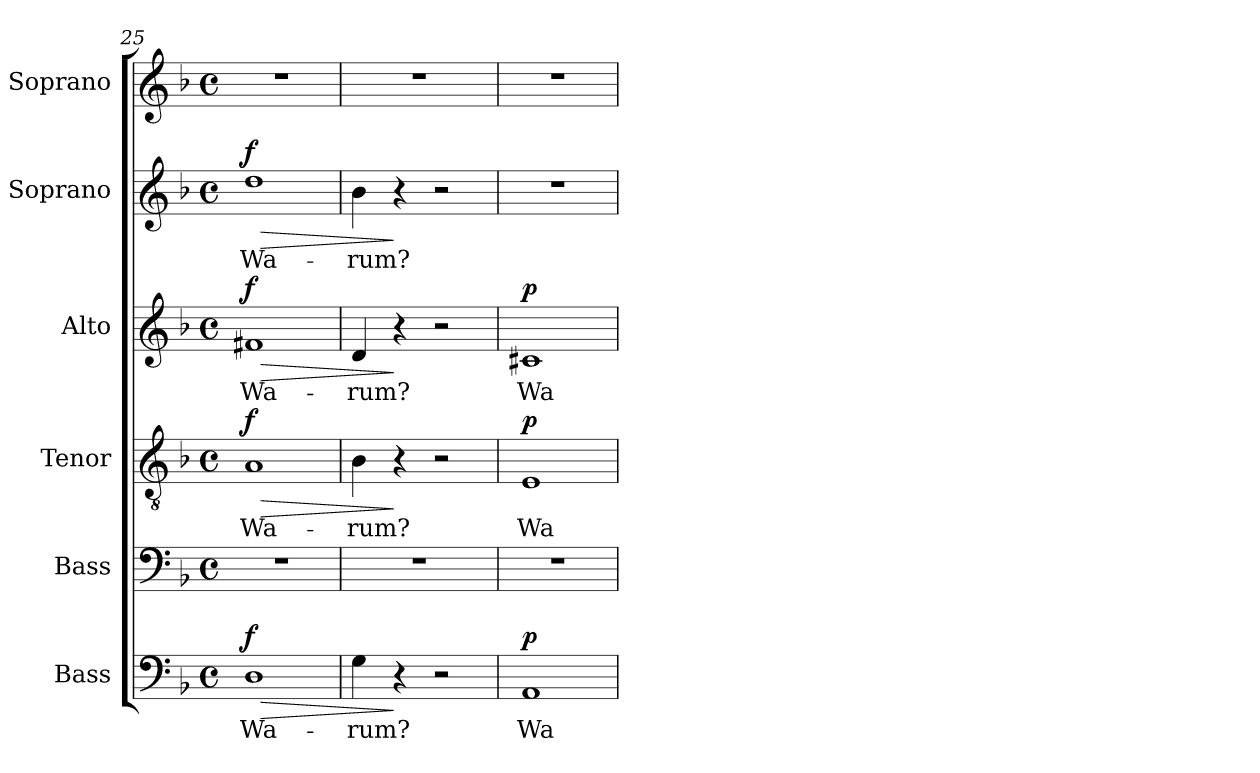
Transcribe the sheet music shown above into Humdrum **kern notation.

**kern	**text	**dynam	**kern	**kern	**text	**dynam	**kern	**text	**dynam	**kern	**text	**dynam	**kern
*part6	*part6	*part6	*part5	*part4	*part4	*part4	*part3	*part3	*part3	*part2	*part2	*part2	*part1
*staff6	*staff6	*staff6	*staff5	*staff4	*staff4	*staff4	*staff3	*staff3	*staff3	*staff2	*staff2	*staff2	*staff1
*I"Bass	*	*	*I"Bass	*I"Tenor	*	*	*I"Alto	*	*	*I"Soprano	*	*	*I"Soprano
*I'B.	*	*	*I'B.	*I'T.	*	*	*I'A.	*	*	*I'S.	*	*	*I'S.
*clefF4	*	*	*clefF4	*clefGv2	*	*	*clefG2	*	*	*clefG2	*	*	*clefG2
*	*	*	*	*ITrd7c12	*	*	*	*	*	*	*	*	*
*k[b-]	*	*	*k[b-]	*k[b-]	*	*	*k[b-]	*	*	*k[b-]	*	*	*k[b-]
*F:	*	*	*F:	*F:	*	*	*F:	*	*	*F:	*	*	*F:
*M4/4	*	*	*M4/4	*M4/4	*	*	*M4/4	*	*	*M4/4	*	*	*M4/4
*met(c)	*	*	*met(c)	*met(c)	*	*	*met(c)	*	*	*met(c)	*	*	*met(c)
=25	=25	=25	=25	=25	=25	=25	=25	=25	=25	=25	=25	=25	=25
!	!LO:LY:b:color=#000000	!LO:HP:b	!	!	!	!	!	!	!	!	!	!	!
!	!	!	!	!	!LO:LY:b:color=#000000	!LO:HP:b	!	!	!	!	!	!	!
!	!	!	!	!	!	!	!	!LO:LY:b:color=#000000	!LO:HP:b	!	!	!	!
!	!	!	!	!	!	!	!	!	!	!	!LO:LY:b:color=#000000	!LO:HP:b	!
1Di	Wa-	> f	1r	1AAi	Wa-	> f	1f#Xi	Wa-	> f	1ddi	Wa-	> f	1r
=26	=26	=26	=26	=26	=26	=26	=26	=26	=26	=26	=26	=26	=26
!	!LO:LY:b:color=#000000	!	!	!	!	!	!	!	!	!	!	!	!
!	!	!	!	!	!LO:LY:b:color=#000000	!	!	!	!	!	!	!	!
!	!	!	!	!	!	!	!	!LO:LY:b:color=#000000	!	!	!	!	!
!	!	!	!	!	!	!	!	!	!	!	!LO:LY:b:color=#000000	!	!
4Gi\	-rum?	.	1r	4BB-i\	-rum?	.	4di/	-rum?	.	4b-i\	-rum?	.	1r
4r	.	]	.	4r	.	]	4r	.	]	4r	.	]	.
2r	.	.	.	2r	.	.	2r	.	.	2r	.	.	.
=27	=27	=27	=27	=27	=27	=27	=27	=27	=27	=27	=27	=27	=27
!	!LO:LY:b:color=#000000	!	!	!	!	!	!	!	!	!	!	!	!
!	!	!	!	!	!LO:LY:b:color=#000000	!	!	!	!	!	!	!	!
!	!	!	!	!	!	!	!	!LO:LY:b:color=#000000	!	!	!	!	!
1AAi	Wa-	p	1r	1EEi	Wa-	p	1c#Xi	Wa-	p	1r	.	.	1r
=	=	=	=	=	=	=	=	=	=	=	=	=	=
*-	*-	*-	*-	*-	*-	*-	*-	*-	*-	*-	*-	*-	*-
